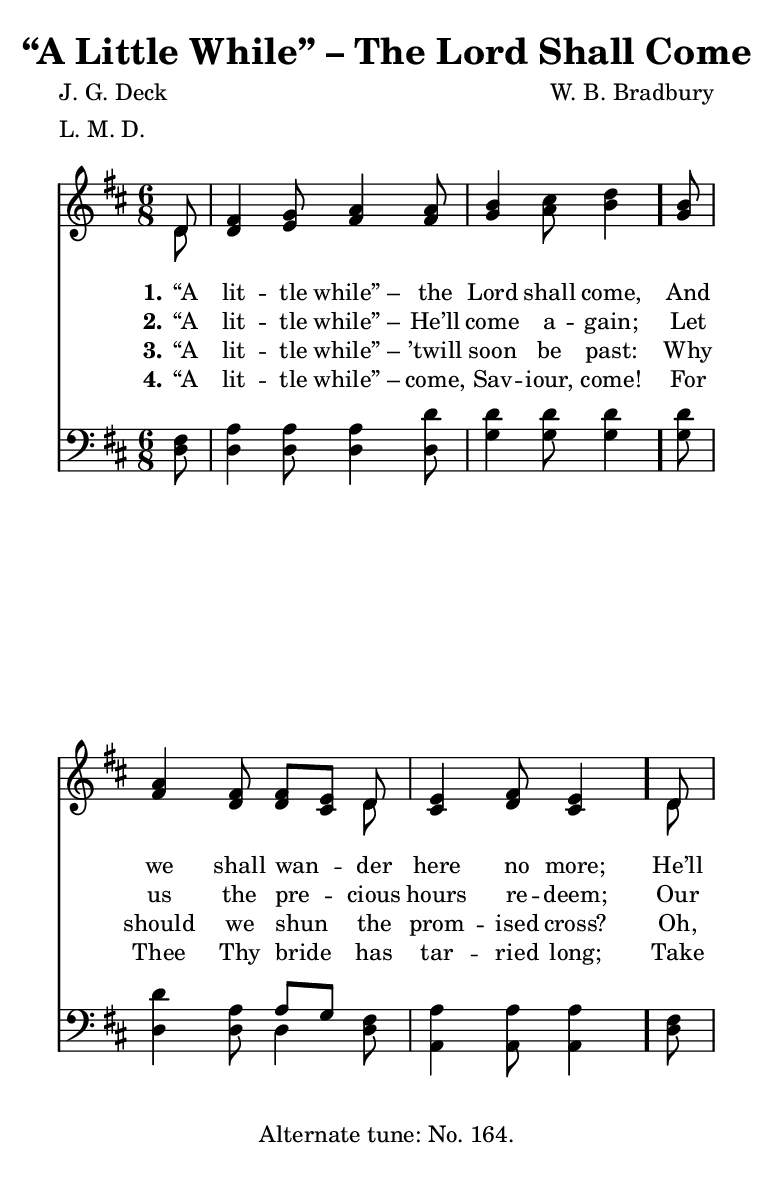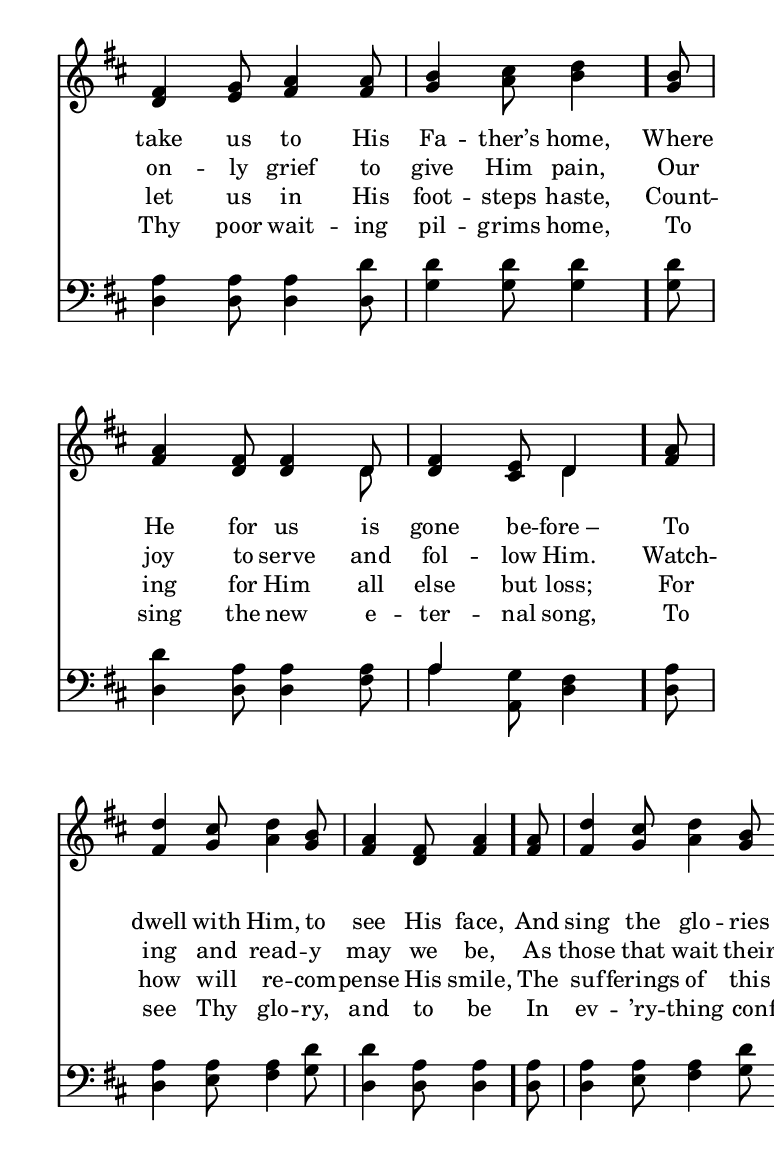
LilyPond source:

\include "common/global.ily"
\paper {
  \include "common/paper.ily"
  ragged-last-bottom = ##t
  page-count = 2
system-count = 5

  oddFooterMarkup = \markup { \fill-line { \on-the-fly \first-page "Alternate tune: No. 164." } }
}

\header{
  hymnnumber = "144"
  title = "“A Little While” – The Lord Shall Come"
  tunename = "Sweet Hour of Prayer"
  meter = "L. M. D."
  poet = "J. G. Deck"
  composer = "W. B. Bradbury"
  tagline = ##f
}

% for fermata in MIDI
ta = { \tempo 4=60 }
tb = { \tempo 4=30 }

patternAA = { c8 c4 }
patternAB = { c8 | c4 c8 c8[ c8] c8 | c4 c8 c4 }

global = {
  \include "common/overrides.ily"
  \override Staff.TimeSignature.style = #'numbered
  \time 6/8
  \override Score.MetronomeMark.transparent = ##t % hide all fermata changes too
  \ta
  \key d \major
  \partial 8
  \autoBeamOff
}

notesSoprano = {
\global
\relative c' {

  \changePitch \patternAA { d | fis g a a | b cis d }
  \changePitch \patternAB { b | a fis fis e d | e fis e }
  \changePitch \patternAA { d | fis g a a | b cis d } % same as line 1
  \changePitch \patternAA { b | a fis fis d | fis e d }

  \changePitch \patternAA { a' | d cis d b | a fis a }
  \changePitch \patternAA { a  | d cis d b | a fis e }
  \changePitch \patternAA { d | fis g a a | b cis d } % same as lines 1,3
  \changePitch \patternAA { b | a fis fis d | fis e d } % same as line 4

  \bar "|."

}
}

notesAlto = {
\global
\relative e' {

  \changePitch \patternAA { d | d e fis fis | g a b }
  \changePitch \patternAB { g | fis d d cis d | cis d cis }
  \changePitch \patternAA { d | d e fis fis | g a b }
  \changePitch \patternAA { g | fis d d d | d cis d }

  \changePitch \patternAA { fis | fis g a g | fis d fis }
  \changePitch \patternAA { fis | fis g a g | fis d cis }
  \changePitch \patternAA { d | d e fis fis | g a b }
  \changePitch \patternAA { g | fis d d d | d cis d }

}
}

notesTenor = {
\global
\relative a {

  \changePitch \patternAA { fis | a a a d | d d d }
  \changePitch \patternAB { d | d a a g fis | a a a }
  \changePitch \patternAA { fis | a a a d | d d d }
  \changePitch \patternAA { d | d a a a | a g fis }

  \changePitch \patternAA { a | a a a d | d a a }
  \changePitch \patternAA { a | a a a d | d a a }
  \changePitch \patternAA { fis | a a a d | d d d }
  \changePitch \patternAA { d | d a a a | a g fis }

}
}

notesBass = {
\global
\relative f {

  \changePitch \patternAA { d | d d d d | g g g }
  \changePitch \patternAA { g | d d d d | a a a }
  \changePitch \patternAA { d | d d d d | g g g }
  \changePitch \patternAA { g | d d d fis | a a, d }

  \changePitch \patternAA { d | d e fis g | d d d }
  \changePitch \patternAA { d | d e fis g | d d a }
  \changePitch \patternAA { d | d d d d | g g g }
  \changePitch \patternAA { g | d d d fis | a a, d }

}
}

wordsA = \lyricmode {
\set stanza = "1."

“A lit -- tle while”_– the Lord shall come, \bar "."
And we shall wan -- der here no more; \bar "."
He’ll take us to His Fa -- ther’s home, \bar "."
Where He for us is gone be -- fore_– \bar "."
To dwell with Him, to see His face, \bar "."
And sing the glo -- ries of His grace. \bar "."
%{HIDE>%} To dwell with Him to see His face, \bar "." %{<HIDE%}
%{HIDE>%} And sing the glo -- ries of His grace. \bar "." %{<HIDE%}

}

wordsB = \lyricmode {
\set stanza = "2."

“A lit -- tle while”_– He’ll come a -- gain;
Let us the pre -- cious hours re -- deem;
Our on -- ly grief to give Him pain,
Our joy to serve and fol -- low Him.
Watch -- ing and read -- y may we be,
As those that wait their Lord to see.
%{HIDE>%} Watch -- ing and read -- y may we be, %{<HIDE%}
%{HIDE>%} As those that wait their Lord to see. %{<HIDE%}

}

wordsC = \lyricmode {
\set stanza = "3."

“A lit -- tle while”_– ’twill soon be past:
Why should we shun the prom -- ised cross?
Oh, let us in His foot -- steps haste,
Count -- ing for Him all else but loss;
For how will re -- com -- pense His smile,
The suf -- ferings of this “lit -- tle while.”
%{HIDE>%} For how will re -- com -- pense His smile, %{<HIDE%}
%{HIDE>%} The suf -- ferings of this “lit -- tle while.” %{<HIDE%}

}

wordsD = \lyricmode {
\set stanza = "4."

“A lit -- tle while”_– come, Sav -- iour, come!
For Thee Thy bride has tar -- ried long;
Take Thy poor wait -- ing pil -- grims home,
To sing the new e -- ter -- nal song,
To see Thy glo -- ry, and to be
In ev -- ’ry -- thing con -- formed to Thee!
%{HIDE>%} To see Thy glo -- ry, and to be, %{<HIDE%}
%{HIDE>%} In ev -- ’ry -- thing con -- formed to Thee! %{<HIDE%}

}

\score {
  \context ChoirStaff <<
    \context Staff = upper <<
      \set Staff.autoBeaming = ##f
      \set ChoirStaff.systemStartDelimiter = #'SystemStartBar
      \set ChoirStaff.printPartCombineTexts = ##f
      \partcombine #'(2 . 11) \notesSoprano \notesAlto
      \context NullVoice = sopranos { \voiceOne << \notesSoprano >> }
      \context Lyrics = one   \lyricsto sopranos \wordsA
      \context Lyrics = two   \lyricsto sopranos \wordsB
      \context Lyrics = three \lyricsto sopranos \wordsC
      \context Lyrics = four  \lyricsto sopranos \wordsD
    >>
    \context Staff = men <<
      \set Staff.autoBeaming = ##f
      \clef bass
      \set ChoirStaff.printPartCombineTexts = ##f
      \partcombine #'(2 . 11) \notesTenor \notesBass
    >>
  >>
  \layout {
    \include "common/layout.ily"
  }
  #(cond ((ly:get-option 'eog-midi-permitted) #{ \midi{
    \include "common/midi.ily"
  } #}))
}

\version "2.19.49"  % necessary for upgrading to future LilyPond versions.

% vi:set et ts=2 sw=2 ai nocindent syntax=lilypond:
